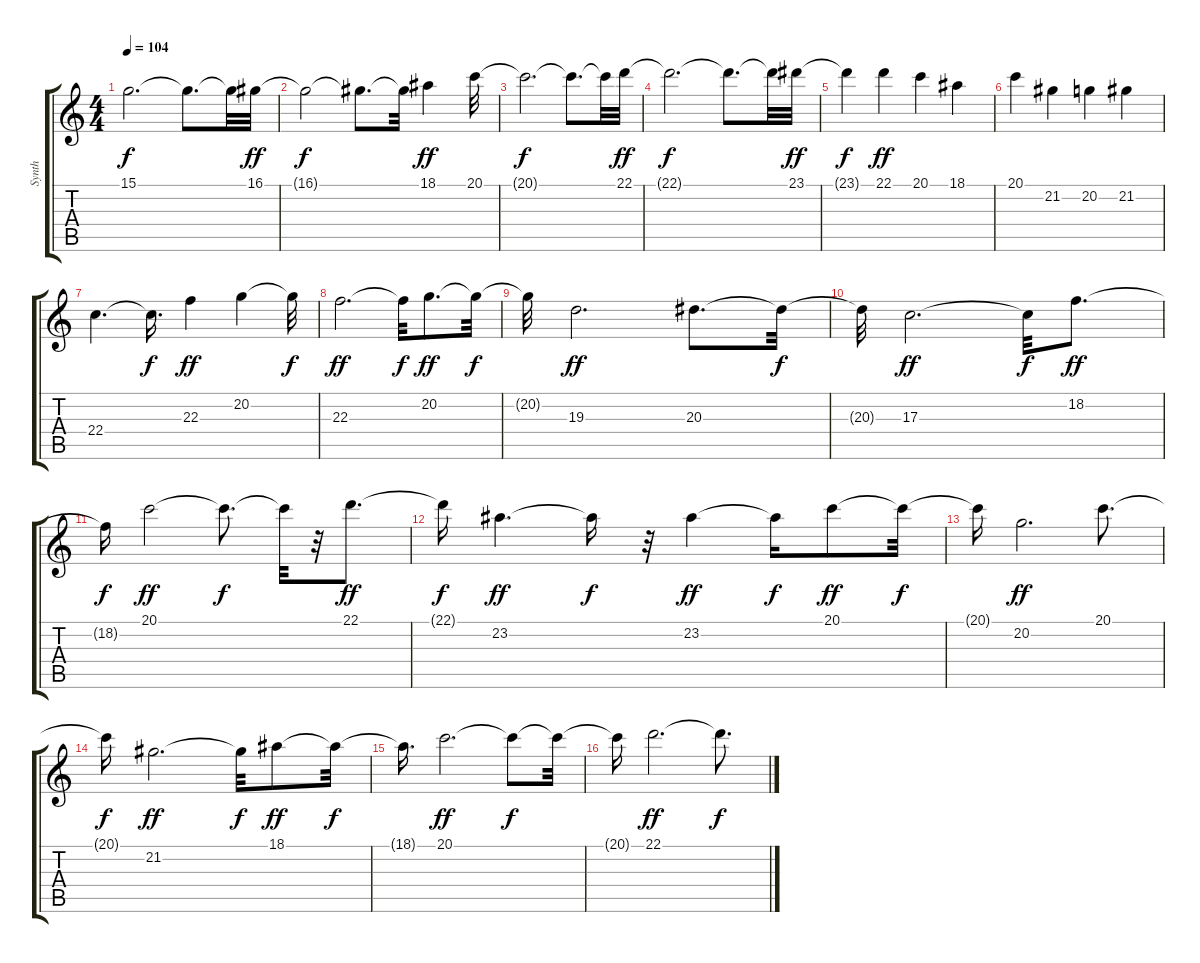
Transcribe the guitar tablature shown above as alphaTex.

\track ("Synth" "Synth") {instrument synthstrings1}
\staff {score tabs}
\tuning (E4 B3 G3 D3 A2 E2) {hide}
\ts (4 4)
\tempo 104
\clef g2
\ks c
15.1{t}.2{d dy f} 15.1{t}.8{d} 15.1{t}.32 16.1.32{dy ff} |
16.1{t}.2{dy f} 16.1{t}.8{d} 16.1{t}.32 18.1.4{dy ff} 20.1.32 |
20.1{t}.2{d dy f} 20.1{t}.8{d} 20.1{t}.32 22.1.32{dy ff} |
22.1{t}.2{d dy f} 22.1{t}.8{d} 22.1{t}.32 23.1.32{dy ff} |
23.1{t}.4{dy f} 22.1.4{dy ff} 20.1.4 18.1.4 |
20.1.4 21.2.4 20.2.4 21.2.4 |
22.4.4{d} 22.4{t}.16{d dy f} 22.3.4{dy ff} 20.2.4 20.2{t}.32{dy f} |
22.3.2{d dy ff} 22.3{t}.32{dy f} 20.2.8{d dy ff} 20.2{t}.32{dy f} |
20.2{t}.32 19.3.2{d dy ff} 20.3.8{d} 20.3{t}.32{dy f} |
20.3{t}.32 17.3.2{d dy ff} 17.3{t}.32{dy f} 18.2.8{d dy ff} |
18.2{t}.16{dy f} 20.1.2{dy ff} 20.1{t}.8{d dy f} 20.1{t}.32 r.32 22.1.8{d dy ff} |
22.1{t}.16{dy f} 23.2.4{d dy ff} 23.2{t}.16{dy f} r.32 23.2.4{dy ff} 23.2{t}.16{dy f} 20.1.8{dy ff} 20.1{t}.32{dy f} |
20.1{t}.16 20.2.2{d dy ff} 20.1.8{d} |
20.1{t}.16{dy f} 21.2.2{d dy ff} 21.2{t}.32{dy f} 18.1.8{dy ff} 18.1{t}.32{dy f} |
18.1{t}.16{d} 20.1.2{d dy ff} 20.1{t}.8{dy f} 20.1{t}.32 |
20.1{t}.16 22.1.2{d dy ff} 22.1{t}.8{d dy f}
